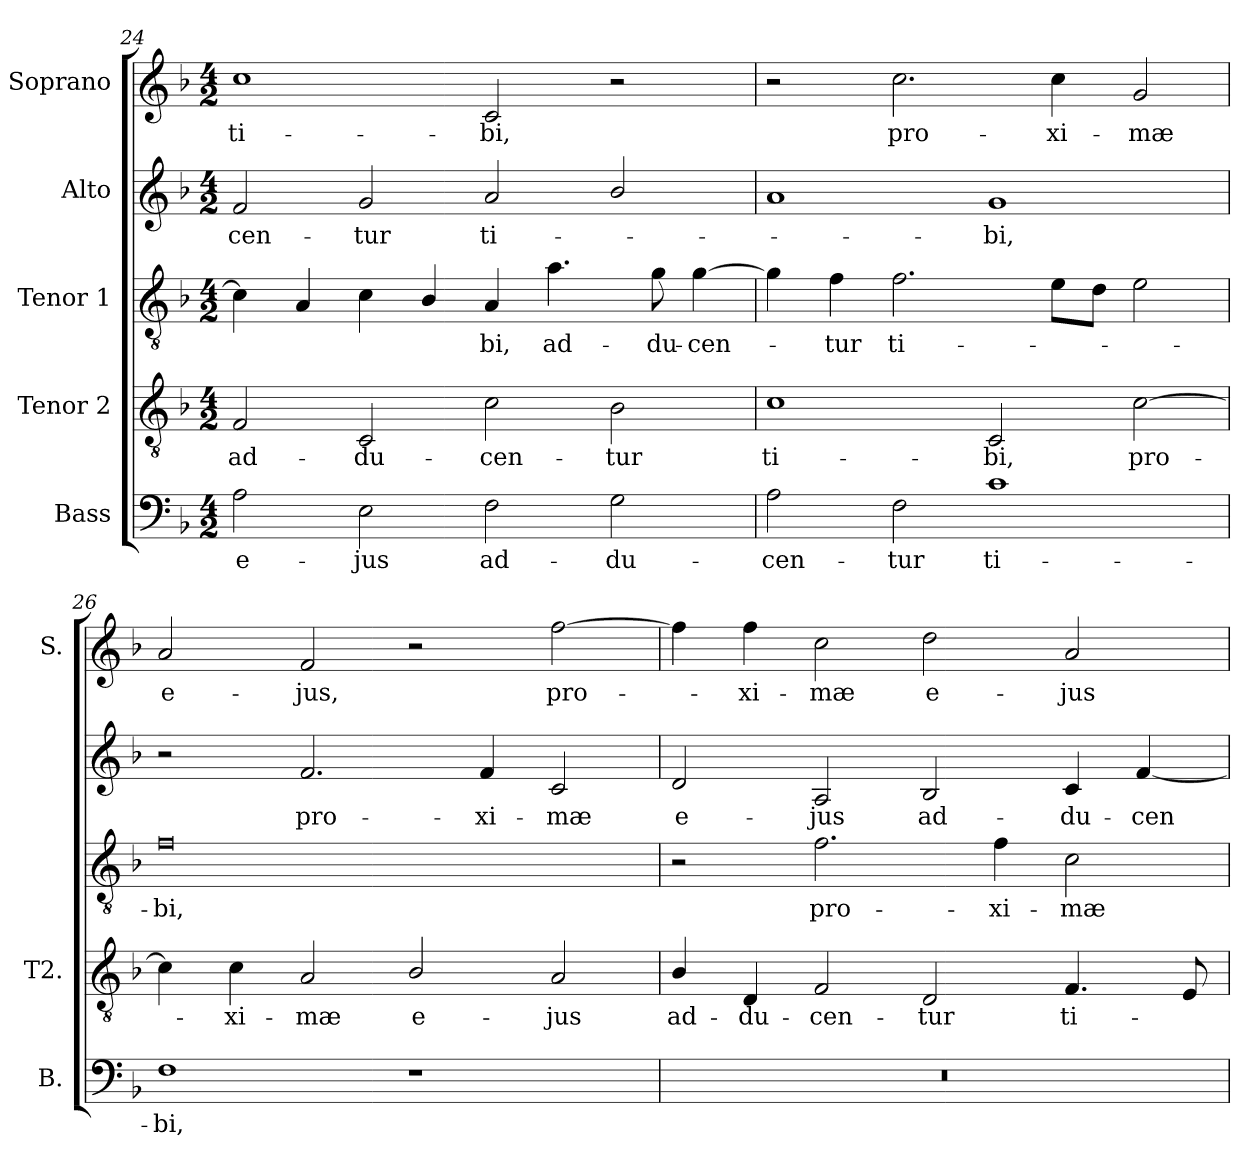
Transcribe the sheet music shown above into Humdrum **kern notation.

**kern	**text	**kern	**text	**kern	**text	**kern	**text	**kern	**text
*part5	*part5	*part4	*part4	*part3	*part3	*part2	*part2	*part1	*part1
*staff5	*staff5	*staff4	*staff4	*staff3	*staff3	*staff2	*staff2	*staff1	*staff1
*I"Bass	*	*I"Tenor 2	*	*I"Tenor 1	*	*I"Alto	*	*I"Soprano	*
*I'B.	*	*I'T2.	*	*	*	*	*	*I'S.	*
*clefF4	*	*clefGv2	*	*clefGv2	*	*clefG2	*	*clefG2	*
*	*	*ITrd7c12	*	*ITrd7c12	*	*	*	*	*
*k[b-]	*	*k[b-]	*	*k[b-]	*	*k[b-]	*	*k[b-]	*
*F:	*	*F:	*	*F:	*	*F:	*	*F:	*
*M4/2	*	*M4/2	*	*M4/2	*	*M4/2	*	*M4/2	*
=24	=24	=24	=24	=24	=24	=24	=24	=24	=24
!	!LO:LY:b:color=#000000	!	!	!	!	!	!	!	!
!	!	!	!LO:LY:b:color=#000000	!	!	!	!	!	!
!	!	!	!	!	!	!	!LO:LY:b:color=#000000	!	!
!	!	!	!	!	!	!	!	!	!LO:LY:b:color=#000000
2Ai\	e-	2FFi/	ad-	4Ci\]	.	2fi/	-cen-	1cci	ti-
.	.	.	.	4AAi/	.	.	.	.	.
!	!LO:LY:b:color=#000000	!	!	!	!	!	!	!	!
!	!	!	!LO:LY:b:color=#000000	!	!	!	!	!	!
!	!	!	!	!	!	!	!LO:LY:b:color=#000000	!	!
2Ei\	-jus	2CCi/	-du-	4Ci\	.	2gi/	-tur	.	.
.	.	.	.	4BB-i/	.	.	.	.	.
!	!LO:LY:b:color=#000000	!	!	!	!	!	!	!	!
!	!	!	!LO:LY:b:color=#000000	!	!	!	!	!	!
!	!	!	!	!	!LO:LY:b:color=#000000	!	!	!	!
!	!	!	!	!	!	!	!LO:LY:b:color=#000000	!	!
!	!	!	!	!	!	!	!	!	!LO:LY:b:color=#000000
2Fi\	ad-	2Ci\	-cen-	4AAi/	-bi,	2ai/	ti-	2ci/	-bi,
!	!	!	!	!	!LO:LY:b:color=#000000	!	!	!	!
.	.	.	.	4.Ai\	ad-	.	.	.	.
!	!LO:LY:b:color=#000000	!	!	!	!	!	!	!	!
!	!	!	!LO:LY:b:color=#000000	!	!	!	!	!	!
2Gi\	-du-	2BB-i\	-tur	.	.	2b-i/	.	2r	.
!	!	!	!	!	!LO:LY:b:color=#000000	!	!	!	!
.	.	.	.	8Gi\	-du-	.	.	.	.
!	!	!	!	!	!LO:LY:b:color=#000000	!	!	!	!
.	.	.	.	[4Gi\	-cen-	.	.	.	.
=25	=25	=25	=25	=25	=25	=25	=25	=25	=25
!	!LO:LY:b:color=#000000	!	!	!	!	!	!	!	!
!	!	!	!LO:LY:b:color=#000000	!	!	!	!	!	!
2Ai\	-cen-	1Ci	ti-	4Gi\]	.	1ai	.	2r	.
!	!	!	!	!	!LO:LY:b:color=#000000	!	!	!	!
.	.	.	.	4Fi\	-tur	.	.	.	.
!	!LO:LY:b:color=#000000	!	!	!	!	!	!	!	!
!	!	!	!	!	!LO:LY:b:color=#000000	!	!	!	!
!	!	!	!	!	!	!	!	!	!LO:LY:b:color=#000000
2Fi\	-tur	.	.	2.Fi\	ti-	.	.	2.cci\	pro-
!	!LO:LY:b:color=#000000	!	!	!	!	!	!	!	!
!	!	!	!LO:LY:b:color=#000000	!	!	!	!	!	!
!	!	!	!	!	!	!	!LO:LY:b:color=#000000	!	!
1ci	ti-	2CCi/	-bi,	.	.	1gi	-bi,	.	.
!	!	!	!	!	!	!	!	!	!LO:LY:b:color=#000000
.	.	.	.	8Ei\L	.	.	.	4cci\	-xi-
.	.	.	.	8Di\J	.	.	.	.	.
!	!	!	!LO:LY:b:color=#000000	!	!	!	!	!	!
!	!	!	!	!	!	!	!	!	!LO:LY:b:color=#000000
.	.	[2Ci\	pro-	2Ei\	.	.	.	2gi/	-mæ
=26	=26	=26	=26	=26	=26	=26	=26	=26	=26
!	!LO:LY:b:color=#000000	!	!	!	!	!	!	!	!
!	!	!	!	!	!LO:LY:b:color=#000000	!	!	!	!
!	!	!	!	!	!	!	!	!	!LO:LY:b:color=#000000
1Fi	-bi,	4Ci\]	.	0Fi	-bi,	2r	.	2ai/	e-
!	!	!	!LO:LY:b:color=#000000	!	!	!	!	!	!
.	.	4Ci\	-xi-	.	.	.	.	.	.
!	!	!	!LO:LY:b:color=#000000	!	!	!	!	!	!
!	!	!	!	!	!	!	!LO:LY:b:color=#000000	!	!
!	!	!	!	!	!	!	!	!	!LO:LY:b:color=#000000
.	.	2AAi/	-mæ	.	.	2.fi/	pro-	2fi/	-jus,
!	!	!	!LO:LY:b:color=#000000	!	!	!	!	!	!
1r	.	2BB-i/	e-	.	.	.	.	2r	.
!	!	!	!	!	!	!	!LO:LY:b:color=#000000	!	!
.	.	.	.	.	.	4fi/	-xi-	.	.
!	!	!	!LO:LY:b:color=#000000	!	!	!	!	!	!
!	!	!	!	!	!	!	!LO:LY:b:color=#000000	!	!
!	!	!	!	!	!	!	!	!	!LO:LY:b:color=#000000
.	.	2AAi/	-jus	.	.	2ci/	-mæ	[2ffi\	pro-
!!LO:PB:g=z
=27	=27	=27	=27	=27	=27	=27	=27	=27	=27
!LO:N:vis=1	!	!	!	!	!	!	!	!	!
!	!	!	!LO:LY:b:color=#000000	!	!	!	!	!	!
!	!	!	!	!	!	!	!LO:LY:b:color=#000000	!	!
0r	.	4BB-i/	ad-	2r	.	2di/	e-	4ffi\]	.
!	!	!	!LO:LY:b:color=#000000	!	!	!	!	!	!
!	!	!	!	!	!	!	!	!	!LO:LY:b:color=#000000
.	.	4DDi/	-du-	.	.	.	.	4ffi\	-xi-
!	!	!	!LO:LY:b:color=#000000	!	!	!	!	!	!
!	!	!	!	!	!LO:LY:b:color=#000000	!	!	!	!
!	!	!	!	!	!	!	!LO:LY:b:color=#000000	!	!
!	!	!	!	!	!	!	!	!	!LO:LY:b:color=#000000
.	.	2FFi/	-cen-	2.Fi\	pro-	2Ai/	-jus	2cci\	-mæ
!	!	!	!LO:LY:b:color=#000000	!	!	!	!	!	!
!	!	!	!	!	!	!	!LO:LY:b:color=#000000	!	!
!	!	!	!	!	!	!	!	!	!LO:LY:b:color=#000000
.	.	2DDi/	-tur	.	.	2B-i/	ad-	2ddi\	e-
!	!	!	!	!	!LO:LY:b:color=#000000	!	!	!	!
.	.	.	.	4Fi\	-xi-	.	.	.	.
!	!	!	!LO:LY:b:color=#000000	!	!	!	!	!	!
!	!	!	!	!	!LO:LY:b:color=#000000	!	!	!	!
!	!	!	!	!	!	!	!LO:LY:b:color=#000000	!	!
!	!	!	!	!	!	!	!	!	!LO:LY:b:color=#000000
.	.	4.FFi/	ti-	2Ci\	-mæ	4ci/	-du-	2ai/	-jus
!	!	!	!	!	!	!	!LO:LY:b:color=#000000	!	!
.	.	.	.	.	.	[4fi/	-cen-	.	.
.	.	8EEi/	.	.	.	.	.	.	.
=	=	=	=	=	=	=	=	=	=
*-	*-	*-	*-	*-	*-	*-	*-	*-	*-
